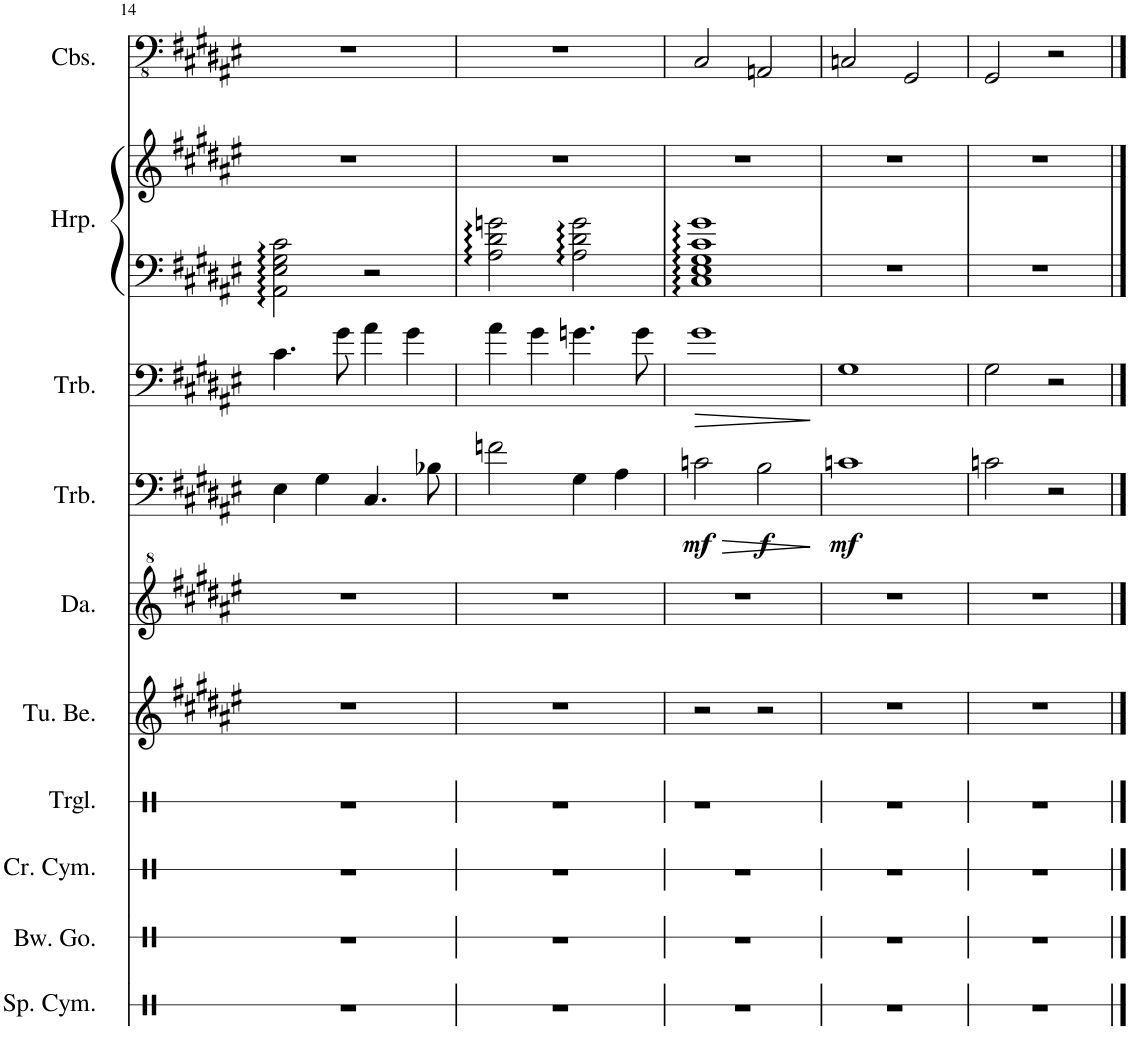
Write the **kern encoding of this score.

**kern	**kern	**kern	**kern	**kern	**kern	**kern	**dynam	**kern	**dynam	**kern	**kern	**kern
*part10	*part9	*part8	*part7	*part6	*part5	*part4	*part4	*part3	*part3	*part2	*part2	*part1
*staff11	*staff10	*staff9	*staff8	*staff7	*staff6	*staff5	*staff5	*staff4	*staff4	*staff3	*staff2	*staff1
*I"Splash Cymbal	*I"Bowl Gongs	*I"Crash Cymbal	*I"Triangle	*I"Tubular Bells	*I"Danso	*I"Trombone	*	*I"Trombone	*	*I"Harp	*	*I"Contrabasses
*I'Sp. Cym.	*I'Bw. Go.	*I'Cr. Cym.	*I'Trgl.	*I'Tu. Be.	*I'Da.	*I'Trb.	*	*I'Trb.	*	*I'Hrp.	*	*I'Cbs.
!!LO:PB:g=z
*clefX	*clefX	*clefX	*clefX	*clefG2	*clefG^2	*clefF4	*	*clefF4	*	*clefF4	*clefG2	*clefFv4
*	*	*	*	*	*	*Trd4c7	*	*Trd4c7	*	*	*	*
*k[]	*k[]	*k[]	*k[]	*k[f#c#g#d#a#e#]	*k[f#c#g#d#a#e#]	*k[f#c#g#d#a#e#]	*	*k[f#c#g#d#a#e#]	*	*k[f#c#g#d#a#e#]	*k[f#c#g#d#a#e#]	*k[f#c#g#d#a#e#]
*M4/4	*M4/4	*M4/4	*M4/4	*M4/4	*M4/4	*M4/4	*	*M4/4	*	*M4/4	*M4/4	*M4/4
=14	=14	=14	=14	=14	=14	=14	=14	=14	=14	=14	=14	=14
1r	1r	1r	1r	1r	1r	4E#\	.	4.c#\	.	2AA#\ 2E#\ 2G#\ 2c#\	1r	1r
.	.	.	.	.	.	4G#\	.	.	.	.	.	.
.	.	.	.	.	.	.	.	8g#\	.	.	.	.
.	.	.	.	.	.	4.C#/	.	4a#\	.	2r	.	.
.	.	.	.	.	.	.	.	4g#\	.	.	.	.
.	.	.	.	.	.	8B-X\	.	.	.	.	.	.
=15	=15	=15	=15	=15	=15	=15	=15	=15	=15	=15	=15	=15
1r	1r	1r	1r	1r	1r	2fn\	.	4a#\	.	2A#\ 2d#\ 2gn\	1r	1r
.	.	.	.	.	.	.	.	4g#\	.	.	.	.
.	.	.	.	.	.	4G#\	.	4.gn\	.	2A#\ 2d#\ 2g\	.	.
.	.	.	.	.	.	4A#\	.	.	.	.	.	.
.	.	.	.	.	.	.	.	8g\	.	.	.	.
=16	=16	=16	=16	=16	=16	=16	=16	=16	=16	=16	=16	=16
!	!	!	!	!	!	!	!LO:HP:b	!	!LO:HP:b	!	!	!
!	!	!	!	!	!	!	!LO:DY:n=1:b	!	!	!	!	!
1r	1r	1r	1r	2r	1r	2cn\	> mf	1g#	>	1C# 1E# 1G# 1c# 1g#	1r	2CC#/
!	!	!	!	!	!	!	!LO:DY:n=2:b	!	!	!	!	!
.	.	.	.	2r	.	2B\	f	.	.	.	.	2AAAn/
.	.	.	.	.	.	.	]	.	]	.	.	.
=17	=17	=17	=17	=17	=17	=17	=17	=17	=17	=17	=17	=17
!	!	!	!	!	!	!	!LO:DY:b	!	!	!	!	!
1r	1r	1r	1r	1r	1r	1cn	mf	1G#	.	1r	1r	2CCn/
.	.	.	.	.	.	.	.	.	.	.	.	2GGG#/
=18	=18	=18	=18	=18	=18	=18	=18	=18	=18	=18	=18	=18
1r	1r	1r	1r	1r	1r	2cn\	.	2G#\	.	1r	1r	2GGG#/
.	.	.	.	.	.	2r	.	2r	.	.	.	2r
==	==	==	==	==	==	==	==	==	==	==	==	==
*-	*-	*-	*-	*-	*-	*-	*-	*-	*-	*-	*-	*-
